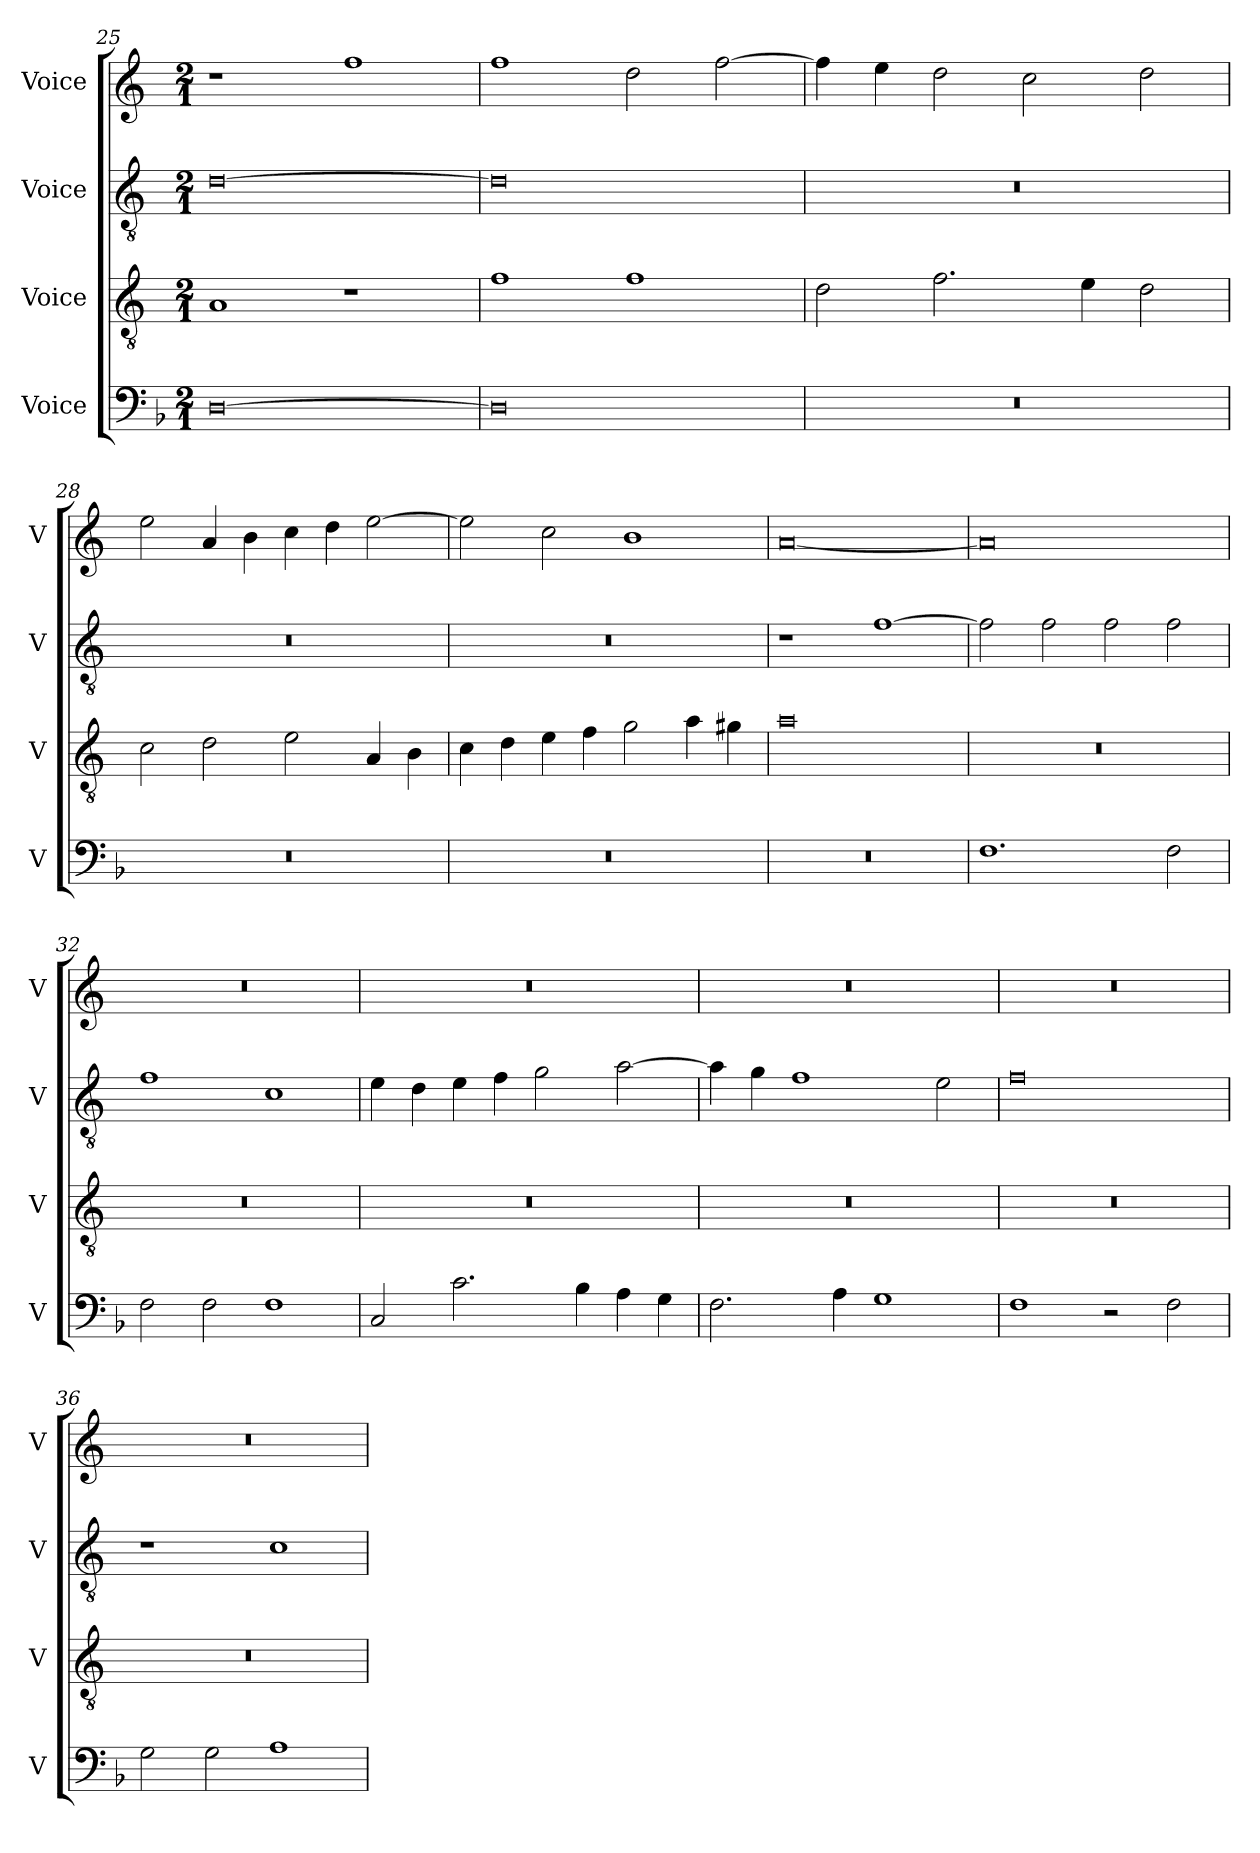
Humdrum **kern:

**kern	**kern	**kern	**kern
*part4	*part3	*part2	*part1
*staff4	*staff3	*staff2	*staff1
*I"Voice	*I"Voice	*I"Voice	*I"Voice
*I'V	*I'V	*I'V	*I'V
!!LO:LB:g=z
*clefF4	*clefGv2	*clefGv2	*clefG2
*k[b-]	*k[]	*k[]	*k[]
*M2/1	*M2/1	*M2/1	*M2/1
=25	=25	=25	=25
[0D	1A	[0d	1r
.	1r	.	1ff
=26	=26	=26	=26
0D]	1f	0d]	1ff
.	1f	.	2dd\
.	.	.	[2ff\
=27	=27	=27	=27
0r	2d\	0r	4ff\]
.	.	.	4ee\
.	2.f\	.	2dd\
.	.	.	2cc\
.	4e\	.	.
.	2d\	.	2dd\
=28	=28	=28	=28
0r	2c\	0r	2ee\
.	2d\	.	4a/
.	.	.	4b\
.	2e\	.	4cc\
.	.	.	4dd\
.	4A/	.	[2ee\
.	4B\	.	.
!!LO:PB:g=z
=29	=29	=29	=29
0r	4c\	0r	2ee\]
.	4d\	.	.
.	4e\	.	2cc\
.	4f\	.	.
.	2g\	.	1b
.	4a\	.	.
.	4g#X\	.	.
=30	=30	=30	=30
0r	0a	1r	[0a
.	.	[1f	.
=31	=31	=31	=31
1.F	0r	2f\]	0a]
.	.	2f\	.
.	.	2f\	.
2F\	.	2f\	.
=32	=32	=32	=32
2F\	0r	1f	0r
2F\	.	.	.
1F	.	1c	.
!!LO:LB:g=z
=33	=33	=33	=33
2C/	0r	4e\	0r
.	.	4d\	.
2.c\	.	4e\	.
.	.	4f\	.
.	.	2g\	.
4B-\	.	.	.
4A\	.	[2a\	.
4G\	.	.	.
=34	=34	=34	=34
2.F\	0r	4a\]	0r
.	.	4g\	.
.	.	1f	.
4A\	.	.	.
1G	.	.	.
.	.	2e\	.
=35	=35	=35	=35
1F	0r	0f	0r
2r	.	.	.
2F\	.	.	.
=36	=36	=36	=36
2G\	0r	1r	0r
2G\	.	.	.
1A	.	1c	.
=	=	=	=
*-	*-	*-	*-
